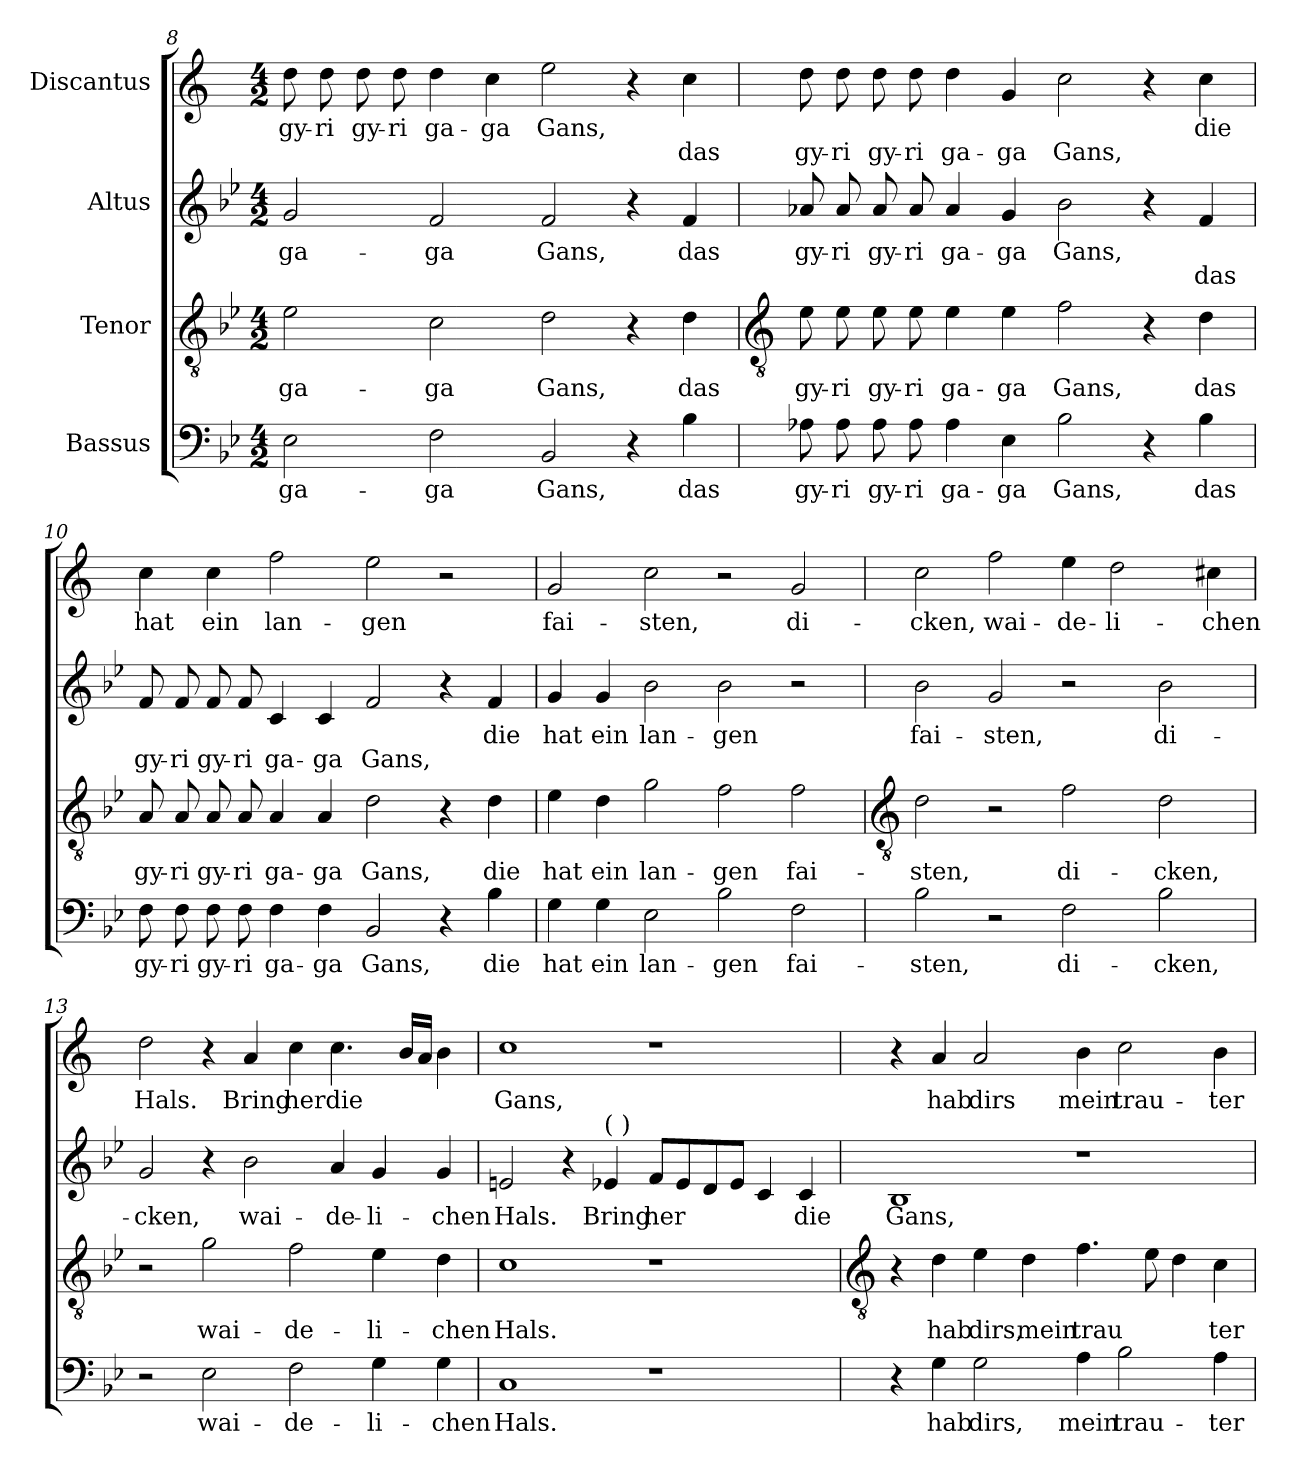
**kern	**text	**kern	**text	**kern	**text	**text	**kern	**text	**text
*part4	*part4	*part3	*part3	*part2	*part2	*part2	*part1	*part1	*part1
*staff4	*staff4	*staff3	*staff3	*staff2	*staff2	*staff2	*staff1	*staff1	*staff1
*I"Bassus	*	*I"Tenor	*	*I"Altus	*	*	*I"Discantus	*	*
!!LO:LB:g=z
*clefF4	*	*clefGv2	*	*clefG2	*	*	*clefG2	*	*
*	*	*	*	*	*	*	*ITrd1c2	*	*
*k[b-e-]	*	*k[b-e-]	*	*k[b-e-]	*	*	*k[b-e-]	*	*
*B-:	*	*B-:	*	*B-:	*	*	*B-:	*	*
*M4/2	*	*M4/2	*	*M4/2	*	*	*M4/2	*	*
=8	=8	=8	=8	=8	=8	=8	=8	=8	=8
!	!LO:LY:b	!	!LO:LY:b	!	!LO:LY:b	!	!	!LO:LY:b	!
2E-	ga-	2e-	ga-	2g	ga-	.	8cc	gy-	.
!	!	!	!	!	!	!	!	!LO:LY:b	!
.	.	.	.	.	.	.	8cc	-ri	.
!	!	!	!	!	!	!	!	!LO:LY:b	!
.	.	.	.	.	.	.	8cc	gy-	.
!	!	!	!	!	!	!	!	!LO:LY:b	!
.	.	.	.	.	.	.	8cc	-ri	.
!	!LO:LY:b	!	!LO:LY:b	!	!LO:LY:b	!	!	!LO:LY:b	!
2F	-ga	2c	-ga	2f	-ga	.	4cc	ga-	.
!	!	!	!	!	!	!	!	!LO:LY:b	!
.	.	.	.	.	.	.	4b-	-ga	.
!	!LO:LY:b	!	!LO:LY:b	!	!LO:LY:b	!	!	!LO:LY:b	!
2BB-	Gans,	2d	Gans,	2f	Gans,	.	2dd	Gans,	.
4r	.	4r	.	4r	.	.	4r	.	.
!	!LO:LY:b	!	!LO:LY:b	!	!LO:LY:b	!	!	!	!LO:LY:b
4B-	das	4d	das	4f	das	.	4b-	.	das
!!LO:LB:g=z
=9	=9	=9	=9	=9	=9	=9	=9	=9	=9
*	*	*clefGv2	*	*	*	*	*	*	*
!	!LO:LY:b	!	!LO:LY:b	!	!LO:LY:b	!	!	!	!LO:LY:b
8A-X	gy-	8e-	gy-	8a-X	gy-	.	8cc	.	gy-
!	!LO:LY:b	!	!LO:LY:b	!	!LO:LY:b	!	!	!	!LO:LY:b
8A-	-ri	8e-	-ri	8a-	-ri	.	8cc	.	-ri
!	!LO:LY:b	!	!LO:LY:b	!	!LO:LY:b	!	!	!	!LO:LY:b
8A-	gy-	8e-	gy-	8a-	gy-	.	8cc	.	gy-
!	!LO:LY:b	!	!LO:LY:b	!	!LO:LY:b	!	!	!	!LO:LY:b
8A-	-ri	8e-	-ri	8a-	-ri	.	8cc	.	-ri
!	!LO:LY:b	!	!LO:LY:b	!	!LO:LY:b	!	!	!	!LO:LY:b
4A-	ga-	4e-	ga-	4a-	ga-	.	4cc	.	ga-
!	!LO:LY:b	!	!LO:LY:b	!	!LO:LY:b	!	!	!	!LO:LY:b
4E-	-ga	4e-	-ga	4g	-ga	.	4f	.	-ga
!	!LO:LY:b	!	!LO:LY:b	!	!LO:LY:b	!	!	!	!LO:LY:b
2B-	Gans,	2f	Gans,	2b-	Gans,	.	2b-	.	Gans,
4r	.	4r	.	4r	.	.	4r	.	.
!	!LO:LY:b	!	!LO:LY:b	!	!	!LO:LY:b	!	!LO:LY:b	!
4B-	das	4d	das	4f	.	das	4b-	die	.
=10	=10	=10	=10	=10	=10	=10	=10	=10	=10
!	!LO:LY:b	!	!LO:LY:b	!	!	!LO:LY:b	!	!LO:LY:b	!
8F	gy-	8A	gy-	8f	.	gy-	4b-	hat	.
!	!LO:LY:b	!	!LO:LY:b	!	!	!LO:LY:b	!	!	!
8F	-ri	8A	-ri	8f	.	-ri	.	.	.
!	!LO:LY:b	!	!LO:LY:b	!	!	!LO:LY:b	!	!LO:LY:b	!
8F	gy-	8A	gy-	8f	.	gy-	4b-	ein	.
!	!LO:LY:b	!	!LO:LY:b	!	!	!LO:LY:b	!	!	!
8F	-ri	8A	-ri	8f	.	-ri	.	.	.
!	!LO:LY:b	!	!LO:LY:b	!	!	!LO:LY:b	!	!LO:LY:b	!
4F	ga-	4A	ga-	4c	.	ga-	2ee-	lan-	.
!	!LO:LY:b	!	!LO:LY:b	!	!	!LO:LY:b	!	!	!
4F	-ga	4A	-ga	4c	.	-ga	.	.	.
!	!LO:LY:b	!	!LO:LY:b	!	!	!LO:LY:b	!	!LO:LY:b	!
2BB-	Gans,	2d	Gans,	2f	.	Gans,	2dd	-gen	.
4r	.	4r	.	4r	.	.	2r	.	.
!	!LO:LY:b	!	!LO:LY:b	!	!LO:LY:b	!	!	!	!
4B-	die	4d	die	4f	die	.	.	.	.
!!LO:LB:g=z
=11	=11	=11	=11	=11	=11	=11	=11	=11	=11
!	!LO:LY:b	!	!LO:LY:b	!	!LO:LY:b	!	!	!LO:LY:b	!
4G	hat	4e-	hat	4g	hat	.	2f	fai-	.
!	!LO:LY:b	!	!LO:LY:b	!	!LO:LY:b	!	!	!	!
4G	ein	4d	ein	4g	ein	.	.	.	.
!	!LO:LY:b	!	!LO:LY:b	!	!LO:LY:b	!	!	!LO:LY:b	!
2E-	lan-	2g	lan-	2b-	lan-	.	2b-	-sten,	.
!	!LO:LY:b	!	!LO:LY:b	!	!LO:LY:b	!	!	!	!
2B-	-gen	2f	-gen	2b-	-gen	.	2r	.	.
!	!LO:LY:b	!	!LO:LY:b	!	!	!	!	!LO:LY:b	!
2F	fai-	2f	fai-	2r	.	.	2f	di-	.
!!LO:LB:g=z
=12	=12	=12	=12	=12	=12	=12	=12	=12	=12
*	*	*clefGv2	*	*	*	*	*	*	*
!	!LO:LY:b	!	!LO:LY:b	!	!LO:LY:b	!	!	!LO:LY:b	!
2B-	-sten,	2d	-sten,	2b-	fai-	.	2b-	-cken,	.
!	!	!	!	!	!LO:LY:b	!	!	!LO:LY:b	!
2r	.	2r	.	2g	-sten,	.	2ee-	wai-	.
!	!LO:LY:b	!	!LO:LY:b	!	!	!	!	!LO:LY:b	!
2F	di-	2f	di-	2r	.	.	4dd	-de-	.
!	!	!	!	!	!	!	!	!LO:LY:b	!
.	.	.	.	.	.	.	2cc	-li-	.
!	!LO:LY:b	!	!LO:LY:b	!	!LO:LY:b	!	!	!	!
2B-	-cken,	2d	-cken,	2b-	di-	.	.	.	.
!	!	!	!	!	!	!	!	!LO:LY:b	!
.	.	.	.	.	.	.	4bn	-chen	.
=13	=13	=13	=13	=13	=13	=13	=13	=13	=13
!	!	!	!	!	!LO:LY:b	!	!	!LO:LY:b	!
2r	.	2r	.	2g	-cken,	.	2cc	Hals.	.
!	!LO:LY:b	!	!LO:LY:b	!	!	!	!	!	!
2E-	wai-	2g	wai-	4r	.	.	4r	.	.
!	!	!	!	!	!LO:LY:b	!	!	!LO:LY:b	!
.	.	.	.	2b-	wai-	.	4g	Bring	.
!	!LO:LY:b	!	!LO:LY:b	!	!	!	!	!LO:LY:b	!
2F	-de-	2f	-de-	.	.	.	4b-	her	.
!	!	!	!	!	!LO:LY:b	!	!	!LO:LY:b	!
.	.	.	.	4a	-de-	.	4.b-	die	.
!	!LO:LY:b	!	!LO:LY:b	!	!LO:LY:b	!	!	!	!
4G	-li-	4e-	-li-	4g	-li-	.	.	.	.
.	.	.	.	.	.	.	16aLL	.	.
.	.	.	.	.	.	.	16gJJ	.	.
!	!LO:LY:b	!	!LO:LY:b	!	!LO:LY:b	!	!	!	!
4G	-chen	4d	-chen	4g	-chen	.	4a	.	.
!!LO:LB:g=z
=14	=14	=14	=14	=14	=14	=14	=14	=14	=14
!	!LO:LY:b	!	!LO:LY:b	!	!LO:LY:b	!	!	!LO:LY:b	!
1C	Hals.	1c	Hals.	2en	Hals.	.	1b-	Gans,	.
.	.	.	.	4r	.	.	.	.	.
!	!	!	!	!LO:TX:a:t=(  )	!	!	!	!	!
!	!	!	!	!	!LO:LY:b	!	!	!	!
.	.	.	.	4e-	Bring	.	.	.	.
!	!	!	!	!	!LO:LY:b	!	!	!	!
1r	.	1r	.	8fL	her	.	1r	.	.
.	.	.	.	8e-	.	.	.	.	.
.	.	.	.	8d	.	.	.	.	.
.	.	.	.	8e-J	.	.	.	.	.
.	.	.	.	4c	.	.	.	.	.
!	!	!	!	!	!LO:LY:b	!	!	!	!
.	.	.	.	4c	die	.	.	.	.
!!LO:LB:g=z
=15	=15	=15	=15	=15	=15	=15	=15	=15	=15
*	*	*clefGv2	*	*	*	*	*	*	*
!	!	!	!	!	!LO:LY:b	!	!	!	!
4r	.	4r	.	1B-	Gans,	.	4r	.	.
!	!LO:LY:b	!	!LO:LY:b	!	!	!	!	!LO:LY:b	!
4G	hab	4d	hab	.	.	.	4g	hab	.
!	!LO:LY:b	!	!LO:LY:b	!	!	!	!	!LO:LY:b	!
2G	dirs,	4e-	dirs,	.	.	.	2g	dirs	.
!	!	!	!LO:LY:b	!	!	!	!	!	!
.	.	4d	mein	.	.	.	.	.	.
!	!LO:LY:b	!	!LO:LY:b	!	!	!	!	!LO:LY:b	!
4A	mein	4.f	trau-	1r	.	.	4a	mein	.
!	!LO:LY:b	!	!	!	!	!	!	!LO:LY:b	!
2B-	trau-	.	.	.	.	.	2b-	trau-	.
.	.	8e-	.	.	.	.	.	.	.
!	!	!	!LO:LY:b	!	!	!	!	!	!
.	.	4d	--	.	.	.	.	.	.
!	!LO:LY:b	!	!LO:LY:b	!	!	!	!	!LO:LY:b	!
4A	-ter	4c	ter	.	.	.	4a	-ter	.
=	=	=	=	=	=	=	=	=	=
*-	*-	*-	*-	*-	*-	*-	*-	*-	*-
